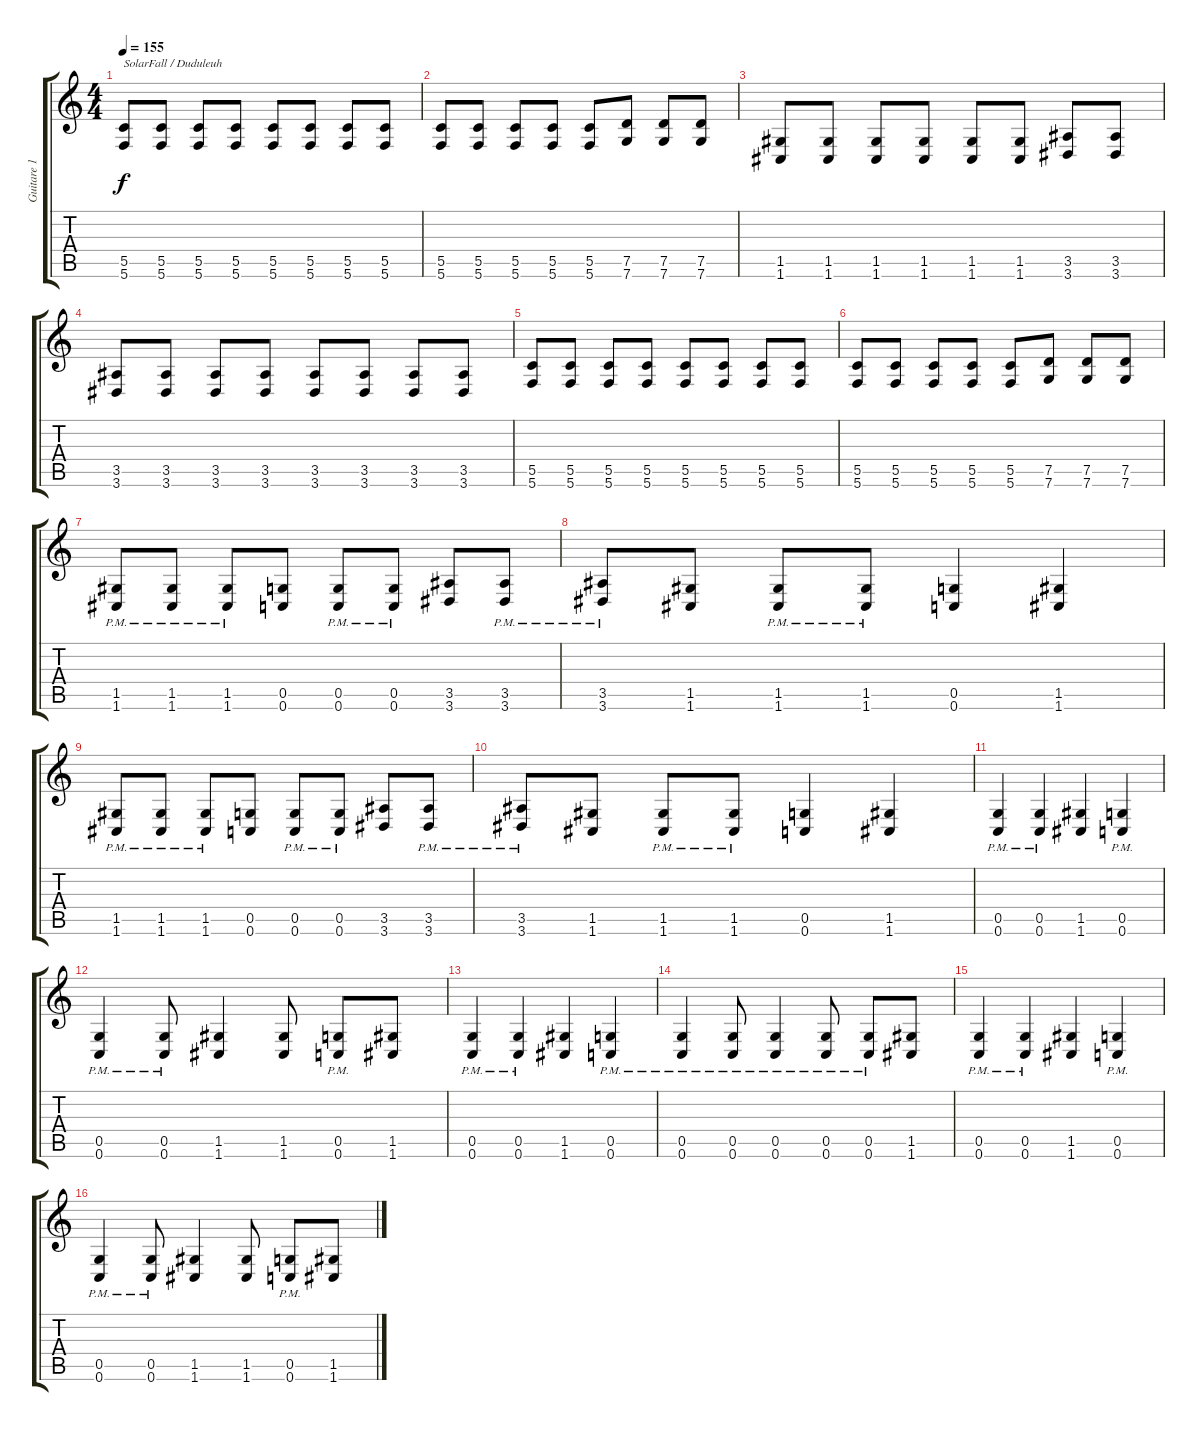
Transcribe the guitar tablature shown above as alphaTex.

\track ("Guitare 1" "Guitare 1") {instrument distortionguitar}
\staff {score tabs}
\tuning (D4 A3 F3 C3 G2 C2) {hide}
\ts (4 4)
\section ("" "")
\tempo 155
\clef g2
\ks c
(5.5 5.6).8{txt "SolarFall / Duduleuh" dy f instrument distortionguitar} (5.5 5.6).8 (5.5 5.6).8 (5.5 5.6).8 (5.5 5.6).8 (5.5 5.6).8 (5.5 5.6).8 (5.5 5.6).8 |
(5.5 5.6).8{txt ""} (5.5 5.6).8 (5.5 5.6).8 (5.5 5.6).8 (5.5 5.6).8 (7.5 7.6).8 (7.5 7.6).8 (7.5 7.6).8 |
(1.5 1.6).8 (1.5 1.6).8 (1.5 1.6).8 (1.5 1.6).8 (1.5 1.6).8 (1.5 1.6).8 (3.5 3.6).8 (3.5 3.6).8 |
(3.5 3.6).8 (3.5 3.6).8 (3.5 3.6).8 (3.5 3.6).8 (3.5 3.6).8 (3.5 3.6).8 (3.5 3.6).8 (3.5 3.6).8 |
(5.5 5.6).8 (5.5 5.6).8 (5.5 5.6).8 (5.5 5.6).8 (5.5 5.6).8 (5.5 5.6).8 (5.5 5.6).8 (5.5 5.6).8 |
(5.5 5.6).8 (5.5 5.6).8 (5.5 5.6).8 (5.5 5.6).8 (5.5 5.6).8 (7.5 7.6).8 (7.5 7.6).8 (7.5 7.6).8 |
(1.5{pm} 1.6{pm}).8 (1.5{pm} 1.6{pm}).8 (1.5{pm} 1.6{pm}).8 (0.5 0.6).8 (0.5{pm} 0.6{pm}).8 (0.5{pm} 0.6{pm}).8 (3.5 3.6).8 (3.5{pm} 3.6{pm}).8 |
(3.5{pm} 3.6{pm}).8 (1.5 1.6).8 (1.5{pm} 1.6{pm}).8 (1.5{pm} 1.6{pm}).8 (0.5 0.6).4 (1.5 1.6).4 |
(1.5{pm} 1.6{pm}).8 (1.5{pm} 1.6{pm}).8 (1.5{pm} 1.6{pm}).8 (0.5 0.6).8 (0.5{pm} 0.6{pm}).8 (0.5{pm} 0.6{pm}).8 (3.5 3.6).8 (3.5{pm} 3.6{pm}).8 |
(3.5{pm} 3.6{pm}).8 (1.5 1.6).8 (1.5{pm} 1.6{pm}).8 (1.5{pm} 1.6{pm}).8 (0.5 0.6).4 (1.5 1.6).4 |
\section ("" "")
(0.5{pm} 0.6{pm}).4 (0.5{pm} 0.6{pm}).4 (1.5 1.6).4 (0.5{pm} 0.6{pm}).4 |
(0.5{pm} 0.6{pm}).4 (0.5{pm} 0.6{pm}).8 (1.5 1.6).4 (1.5 1.6).8 (0.5{pm} 0.6).8 (1.5 1.6).8 |
(0.5{pm} 0.6{pm}).4 (0.5{pm} 0.6{pm}).4 (1.5 1.6).4 (0.5{pm} 0.6{pm}).4 |
(0.5{pm} 0.6{pm}).4 (0.5{pm} 0.6{pm}).8 (0.5{pm} 0.6{pm}).4 (0.5{pm} 0.6{pm}).8 (0.5{pm} 0.6).8 (1.5 1.6).8 |
(0.5{pm} 0.6{pm}).4 (0.5{pm} 0.6{pm}).4 (1.5 1.6).4 (0.5{pm} 0.6{pm}).4 |
(0.5{pm} 0.6{pm}).4 (0.5{pm} 0.6{pm}).8 (1.5 1.6).4 (1.5 1.6).8 (0.5{pm} 0.6).8 (1.5 1.6).8
